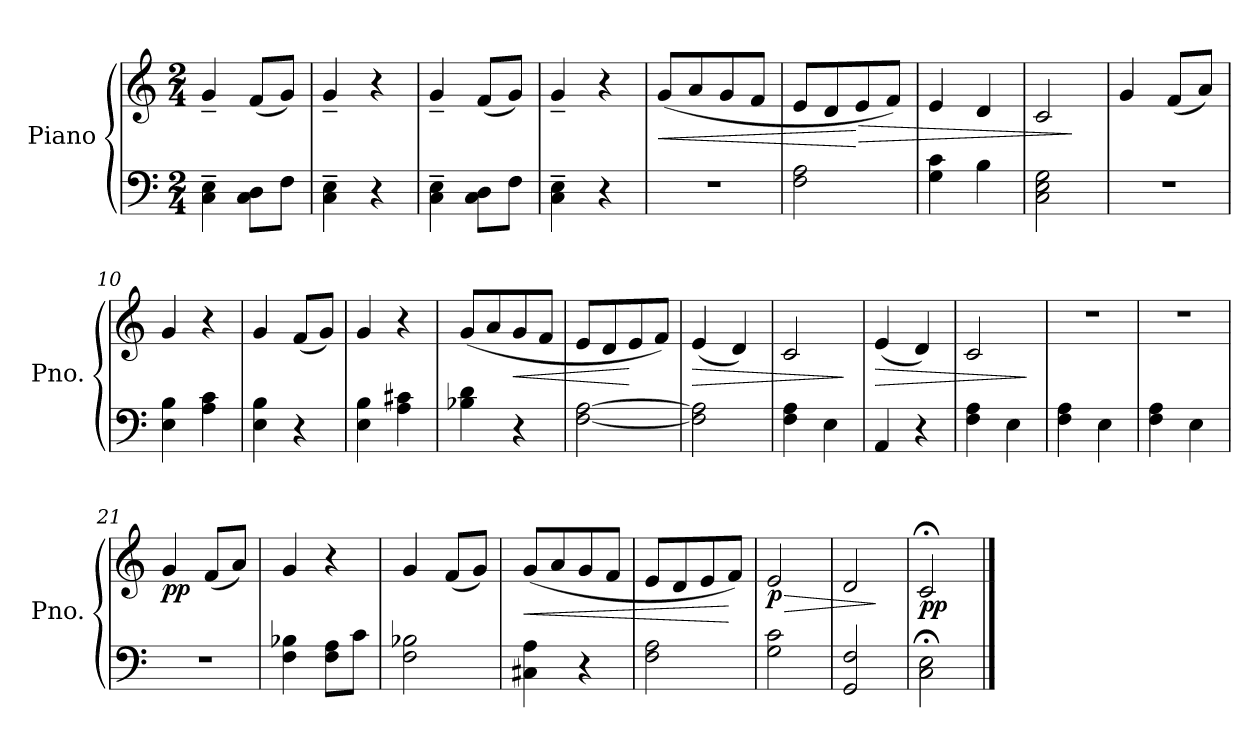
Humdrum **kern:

**kern	**kern	**dynam
*part1	*part1	*part1
*staff2	*staff1	*staff1/2
*I"Piano	*	*
*I'Pno.	*	*
*clefF4	*clefG2	*
*k[]	*k[]	*
*M2/4	*M2/4	*
*MM80	*MM80	*
=1	=1	=1
4C\~ 4E\~	4g~/	.
8C\ 8D\L	(<8f/L	.
8F\J	8g/J)	.
=2	=2	=2
4C\~ 4E\~	4g~/	.
4r	4r	.
=3	=3	=3
4C\~ 4E\~	4g~/	.
8C\ 8D\L	(<8f/L	.
8F\J	8g/J)	.
=4	=4	=4
4C\~ 4E\~	4g~/	.
4r	4r	.
=5	=5	=5
!	!	!LO:HP:b
2r	(<8g/L	<
.	8a/	.
.	8g/	.
.	8f/J	.
=6	=6	=6
2F\ 2A\	8e/L	.
.	8d/	.
!	!	!LO:HP:n=1:b
.	8e/	[ >
.	8f/J)	.
=7	=7	=7
4G\ 4c\	4e/	.
4B\	4d/	.
=8	=8	=8
2C\ 2E\ 2G\	2c/	.
.	.	]
=9	=9	=9
2r	4g/	.
.	(<8f/L	.
.	8a/J)	.
=10	=10	=10
4E\ 4B\	4g/	.
4A\ 4c\	4r	.
=11	=11	=11
4E\ 4B\	4g/	.
4r	(<8f/L	.
.	8g/J)	.
=12	=12	=12
4E\ 4B\	4g/	.
4A\ 4c#X\	4r	.
!!LO:LB:g=z
=13	=13	=13
4B-X\ 4d\	(<8g/L	.
.	8a/	.
!	!	!LO:HP:b
4r	8g/	<
.	8f/J	.
=14	=14	=14
[2F\ [2A\	8e/L	.
.	8d/	.
.	8e/	[
.	8f/J)	.
=15	=15	=15
!	!	!LO:HP:b
2F\] 2A\]	(<4e/	>
.	4d/)	.
=16	=16	=16
4F\ 4A\	2c/	.
4E\	.	.
.	.	]
=17	=17	=17
!	!	!LO:HP:b
4AA/	(<4e/	>
4r	4d/)	.
=18	=18	=18
4F\ 4A\	2c/	.
4E\	.	.
.	.	]
=19	=19	=19
4F\ 4A\	2r	.
4E\	.	.
=20	=20	=20
4F\ 4A\	2r	.
4E\	.	.
=21	=21	=21
!	!	!LO:DY:b
2r	4g/	pp
.	(<8f/L	.
.	8a/J)	.
=22	=22	=22
4F\ 4B-X\	4g/	.
8F\ 8A\L	4r	.
8c\J	.	.
=23	=23	=23
2F\ 2B-X\	4g/	.
.	(<8f/L	.
.	8g/J)	.
=24	=24	=24
!	!	!LO:HP:b
4C#X\ 4A\	(<8g/L	<
.	8a/	.
4r	8g/	.
.	8f/J	.
!!LO:LB:g=z
=25	=25	=25
2F\ 2A\	8e/L	.
.	8d/	.
.	8e/	.
.	8f/J)	[
=26	=26	=26
!	!	!LO:HP:b
!	!	!LO:DY:n=1:b
2G\ 2c\	2e/	> p
=27	=27	=27
2GG/ 2F/	2d/	.
.	.	]
=28	=28	=28
!	!	!LO:DY:b
2C\;< 2E\;<	2c;</	pp
==	==	==
*-	*-	*-
